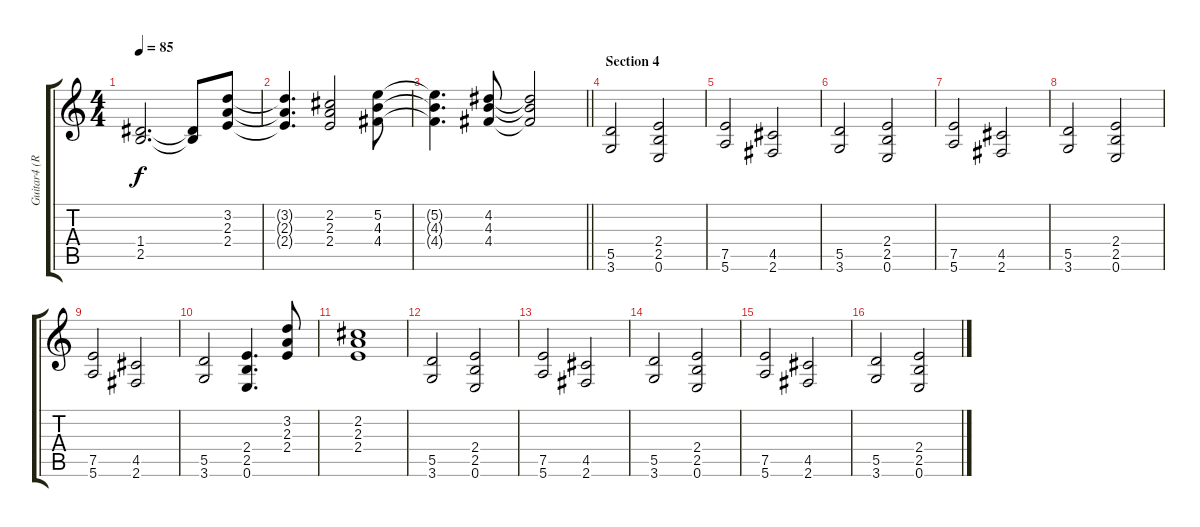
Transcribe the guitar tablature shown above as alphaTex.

\track ("Guitar4 (Rhythm Guitar)" "Guitar4 (R") {instrument distortionguitar}
\staff {score tabs}
\tuning (E4 B3 G3 D3 A2 E2) {hide}
\ts (4 4)
\tempo 85
\clef g2
\ks c
(1.4{t} 2.5{t}).2{d dy f} (1.4{t} 2.5{t}).8 (3.2 2.3 2.4).8 |
(3.2{t} 2.3{t} 2.4{t}).4{d} (2.2 2.3 2.4).2 (5.2 4.3 4.4).8 |
\barLineRight lightlight
(5.2{t} 4.3{t} 4.4{t}).4{d} (4.2 4.3 4.4).8 (4.2{t} 4.3{t} 4.4{t}).2 |
\section ("" "Section 4")
(5.5 3.6).2 (2.4 2.5 0.6).2 |
(7.5 5.6).2 (4.5 2.6).2 |
(5.5 3.6).2 (2.4 2.5 0.6).2 |
(7.5 5.6).2 (4.5 2.6).2 |
(5.5 3.6).2 (2.4 2.5 0.6).2 |
(7.5 5.6).2 (4.5 2.6).2 |
(5.5 3.6).2 (2.4 2.5 0.6).4{d} (3.2 2.3 2.4).8 |
(2.2 2.3 2.4).1 |
(5.5 3.6).2 (2.4 2.5 0.6).2 |
(7.5 5.6).2 (4.5 2.6).2 |
(5.5 3.6).2 (2.4 2.5 0.6).2 |
(7.5 5.6).2 (4.5 2.6).2 |
(5.5 3.6).2 (2.4 2.5 0.6).2
